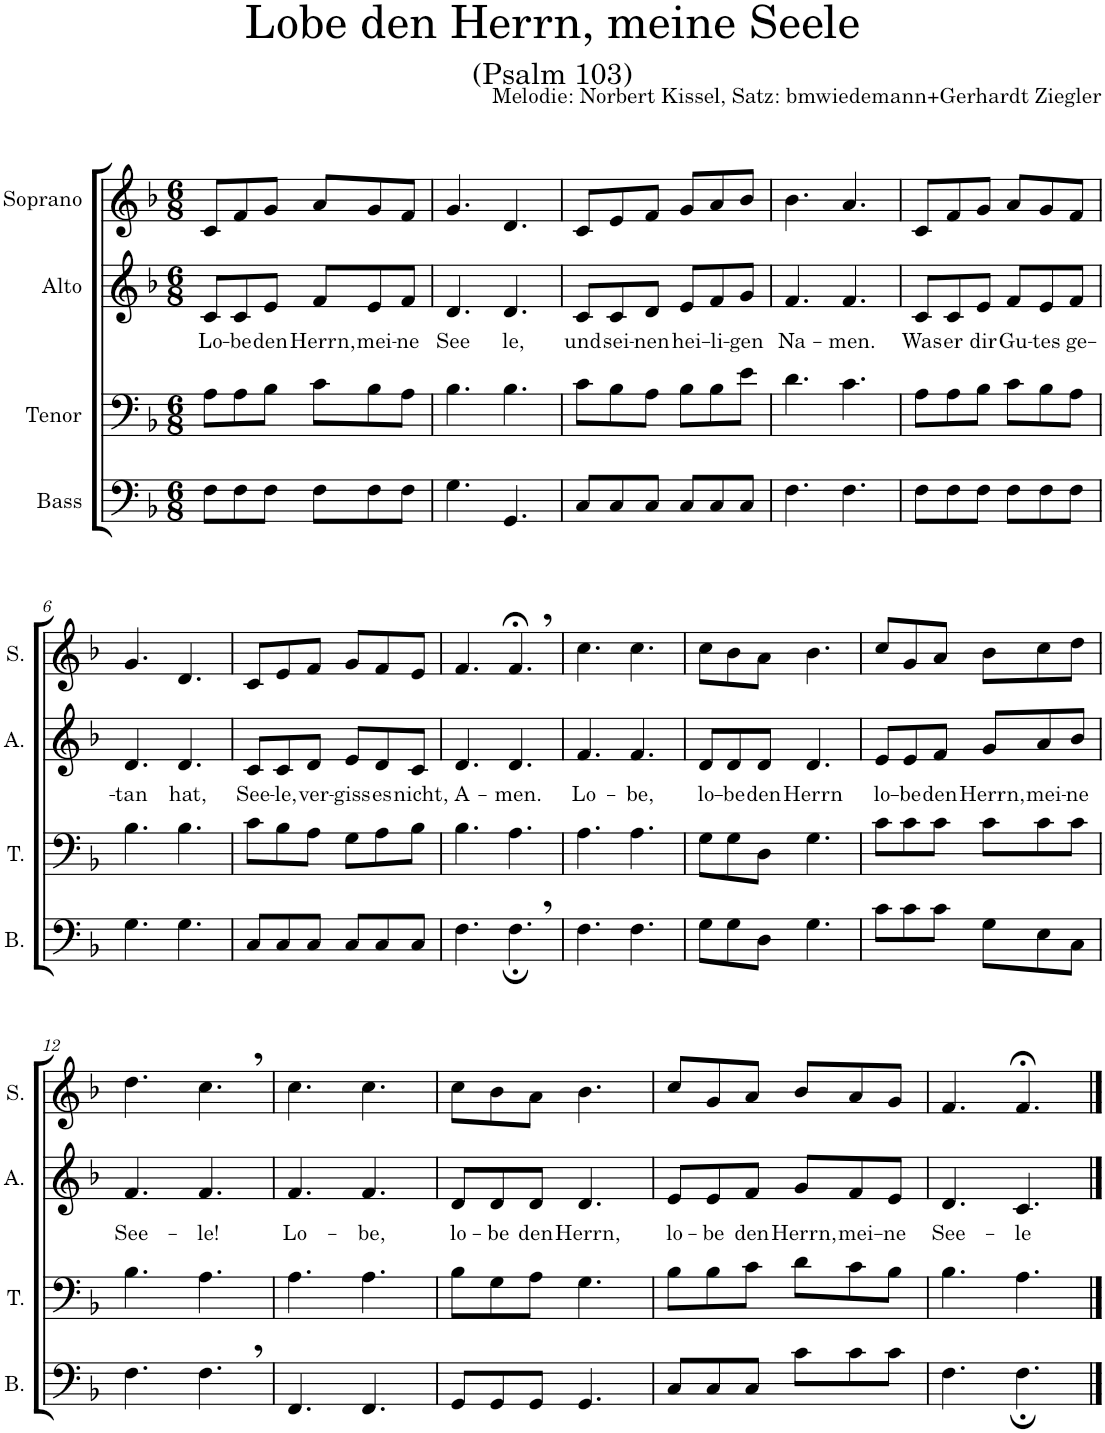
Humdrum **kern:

**kern	**kern	**kern	**text	**kern
*part4	*part3	*part2	*part2	*part1
*staff4	*staff3	*staff2	*staff2	*staff1
*I"Bass	*I"Tenor	*I"Alto	*	*I"Soprano
*I'B.	*I'T.	*I'A.	*	*I'S.
*clefF4	*clefF4	*clefG2	*	*clefG2
*k[b-]	*k[b-]	*k[b-]	*	*k[b-]
*M6/8	*M6/8	*M6/8	*	*M6/8
=1	=1	=1	=1	=1
!	!	!	!LO:LY:b	!
8F\L	8A\L	8c/L	Lo-	8c/L
!	!	!	!LO:LY:b	!
8F\	8A\	8c/	-be	8f/
!	!	!	!LO:LY:b	!
8F\J	8B-\J	8e/J	den	8g/J
!	!	!	!LO:LY:b	!
8F\L	8c\L	8f/L	Herrn,	8a/L
!	!	!	!LO:LY:b	!
8F\	8B-\	8e/	mei-	8g/
!	!	!	!LO:LY:b	!
8F\J	8A\J	8f/J	-ne	8f/J
=2	=2	=2	=2	=2
!	!	!	!LO:LY:b	!
4.G\	4.B-\	4.d/	See	4.g/
!	!	!	!LO:LY:b	!
4.GG/	4.B-\	4.d/	le,	4.d/
=3	=3	=3	=3	=3
!	!	!	!LO:LY:b	!
8C/L	8c\L	8c/L	und	8c/L
!	!	!	!LO:LY:b	!
8C/	8B-\	8c/	sei-	8e/
!	!	!	!LO:LY:b	!
8C/J	8A\J	8d/J	-nen	8f/J
!	!	!	!LO:LY:b	!
8C/L	8B-\L	8e/L	hei-	8g/L
!	!	!	!LO:LY:b	!
8C/	8B-\	8f/	-li-	8a/
!	!	!	!LO:LY:b	!
8C/J	8e\J	8g/J	-gen	8b-/J
=4	=4	=4	=4	=4
!	!	!	!LO:LY:b	!
4.F\	4.d\	4.f/	Na-	4.b-\
!	!	!	!LO:LY:b	!
4.F\	4.c\	4.f/	-men.	4.a/
=5	=5	=5	=5	=5
!	!	!	!LO:LY:b	!
8F\L	8A\L	8c/L	Was	8c/L
!	!	!	!LO:LY:b	!
8F\	8A\	8c/	er	8f/
!	!	!	!LO:LY:b	!
8F\J	8B-\J	8e/J	dir	8g/J
!	!	!	!LO:LY:b	!
8F\L	8c\L	8f/L	Gu-	8a/L
!	!	!	!LO:LY:b	!
8F\	8B-\	8e/	-tes	8g/
!	!	!	!LO:LY:b	!
8F\J	8A\J	8f/J	ge-	8f/J
!!LO:LB:g=z
=6	=6	=6	=6	=6
!	!	!	!LO:LY:b	!
4.G\	4.B-\	4.d/	-tan	4.g/
!	!	!	!LO:LY:b	!
4.G\	4.B-\	4.d/	hat,	4.d/
=7	=7	=7	=7	=7
!	!	!	!LO:LY:b	!
8C/L	8c\L	8c/L	See-	8c/L
!	!	!	!LO:LY:b	!
8C/	8B-\	8c/	-le,	8e/
!	!	!	!LO:LY:b	!
8C/J	8A\J	8d/J	ver-	8f/J
!	!	!	!LO:LY:b	!
8C/L	8G\L	8e/L	-giss	8g/L
!	!	!	!LO:LY:b	!
8C/	8A\	8d/	es	8f/
!	!	!	!LO:LY:b	!
8C/J	8B-\J	8c/J	nicht,	8e/J
=8	=8	=8	=8	=8
!	!	!	!LO:LY:b	!
4.F\	4.B-\	4.d/	A-	4.f/
!	!	!	!LO:LY:b	!
4.F;,\	4.A\	4.d/	-men.	4.f;<,/
=9	=9	=9	=9	=9
!	!	!	!LO:LY:b	!
4.F\	4.A\	4.f/	Lo-	4.cc\
!	!	!	!LO:LY:b	!
4.F\	4.A\	4.f/	-be,	4.cc\
=10	=10	=10	=10	=10
!	!	!	!LO:LY:b	!
8G\L	8G\L	8d/L	lo-	8cc\L
!	!	!	!LO:LY:b	!
8G\	8G\	8d/	-be	8b-\
!	!	!	!LO:LY:b	!
8D\J	8D\J	8d/J	den	8a\J
!	!	!	!LO:LY:b	!
4.G\	4.G\	4.d/	Herrn	4.b-\
=11	=11	=11	=11	=11
!	!	!	!LO:LY:b	!
8c\L	8c\L	8e/L	lo-	8cc/L
!	!	!	!LO:LY:b	!
8c\	8c\	8e/	-be	8g/
!	!	!	!LO:LY:b	!
8c\J	8c\J	8f/J	den	8a/J
!	!	!	!LO:LY:b	!
8G\L	8c\L	8g/L	Herrn,	8b-\L
!	!	!	!LO:LY:b	!
8E\	8c\	8a/	mei-	8cc\
!	!	!	!LO:LY:b	!
8C\J	8c\J	8b-/J	-ne	8dd\J
!!LO:LB:g=z
=12	=12	=12	=12	=12
!	!	!	!LO:LY:b	!
4.F\	4.B-\	4.f/	See-	4.dd\
!	!	!	!LO:LY:b	!
4.F,\	4.A\	4.f/	-le!	4.cc,\
=13	=13	=13	=13	=13
!	!	!	!LO:LY:b	!
4.FF/	4.A\	4.f/	Lo-	4.cc\
!	!	!	!LO:LY:b	!
4.FF/	4.A\	4.f/	-be,	4.cc\
=14	=14	=14	=14	=14
!	!	!	!LO:LY:b	!
8GG/L	8B-\L	8d/L	lo-	8cc\L
!	!	!	!LO:LY:b	!
8GG/	8G\	8d/	-be	8b-\
!	!	!	!LO:LY:b	!
8GG/J	8A\J	8d/J	den	8a\J
!	!	!	!LO:LY:b	!
4.GG/	4.G\	4.d/	Herrn,	4.b-\
=15	=15	=15	=15	=15
!	!	!	!LO:LY:b	!
8C/L	8B-\L	8e/L	lo-	8cc/L
!	!	!	!LO:LY:b	!
8C/	8B-\	8e/	-be	8g/
!	!	!	!LO:LY:b	!
8C/J	8c\J	8f/J	den	8a/J
!	!	!	!LO:LY:b	!
8c\L	8d\L	8g/L	Herrn,	8b-/L
!	!	!	!LO:LY:b	!
8c\	8c\	8f/	mei-	8a/
!	!	!	!LO:LY:b	!
8c\J	8B-\J	8e/J	-ne	8g/J
=16	=16	=16	=16	=16
!	!	!	!LO:LY:b	!
4.F\	4.B-\	4.d/	See-	4.f/
!	!	!	!LO:LY:b	!
4.F;\	4.A\	4.c/	-le	4.f;</
==	==	==	==	==
*-	*-	*-	*-	*-
